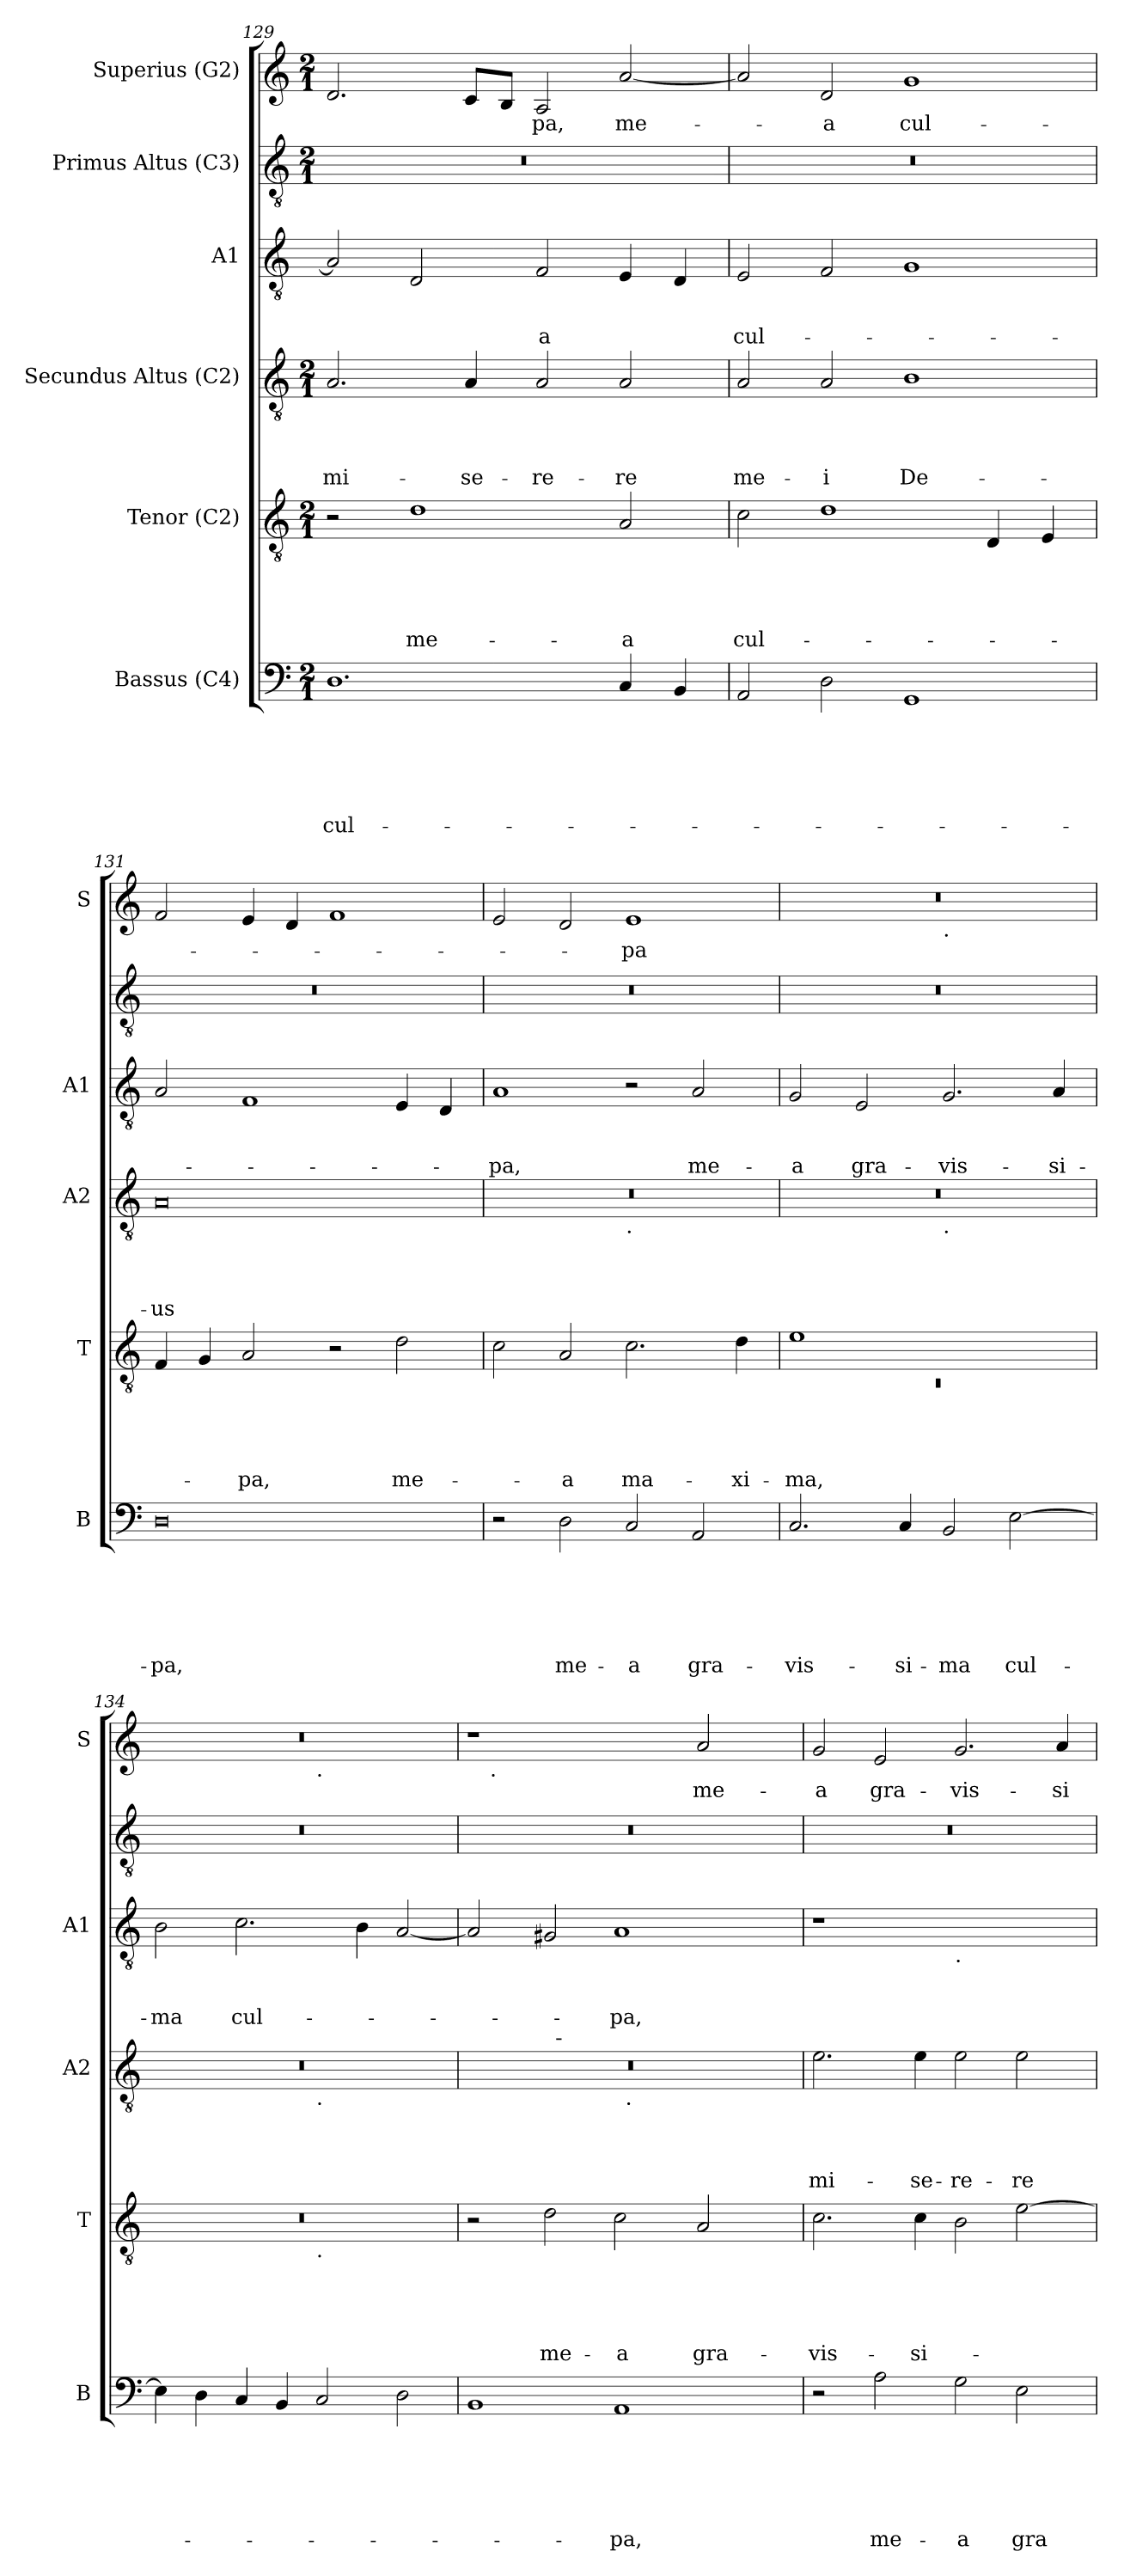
**kern	**text	**text	**text	**text	**text	**text	**kern	**text	**text	**text	**text	**text	**kern	**text	**text	**text	**text	**kern	**text	**text	**text	**kern	**kern	**text
*part6	*part6	*part6	*part6	*part6	*part6	*part6	*part5	*part5	*part5	*part5	*part5	*part5	*part4	*part4	*part4	*part4	*part4	*part3	*part3	*part3	*part3	*part2	*part1	*part1
*staff6	*staff6	*staff6	*staff6	*staff6	*staff6	*staff6	*staff5	*staff5	*staff5	*staff5	*staff5	*staff5	*staff4	*staff4	*staff4	*staff4	*staff4	*staff3	*staff3	*staff3	*staff3	*staff2	*staff1	*staff1
*I"Bassus (C4)	*	*	*	*	*	*	*I"Tenor (C2)	*	*	*	*	*	*I"Secundus Altus (C2)	*	*	*	*	*I"A1	*	*	*	*I"Primus Altus (C3)	*I"Superius (G2)	*
*I'B	*	*	*	*	*	*	*I'T	*	*	*	*	*	*I'A2	*	*	*	*	*I'A1	*	*	*	*	*I'S	*
*clefF4	*	*	*	*	*	*	*clefGv2	*	*	*	*	*	*clefGv2	*	*	*	*	*clefGv2	*	*	*	*clefGv2	*clefG2	*
*k[]	*	*	*	*	*	*	*k[]	*	*	*	*	*	*k[]	*	*	*	*	*k[]	*	*	*	*k[]	*k[]	*
*C:	*	*	*	*	*	*	*C:	*	*	*	*	*	*C:	*	*	*	*	*C:	*	*	*	*C:	*C:	*
*M2/1	*	*	*	*	*	*	*M2/1	*	*	*	*	*	*M2/1	*	*	*	*	*	*	*	*	*M2/1	*M2/1	*
=129	=129	=129	=129	=129	=129	=129	=129	=129	=129	=129	=129	=129	=129	=129	=129	=129	=129	=129	=129	=129	=129	=129	=129	=129
!	!	!	!	!	!	!LO:LY:b	!	!	!	!	!	!	!	!	!	!	!LO:LY:b	!	!	!	!	!	!	!
1.D	.	.	.	.	.	cul-	2r	.	.	.	.	.	2.A/	.	.	.	mi-	2A/]	.	.	.	0r	2.d/	.
!	!	!	!	!	!	!	!	!	!	!	!	!LO:LY:b	!	!	!	!	!	!	!	!	!	!	!	!
.	.	.	.	.	.	.	1d	.	.	.	.	me-	.	.	.	.	.	2D/	.	.	.	.	.	.
!	!	!	!	!	!	!	!	!	!	!	!	!	!	!	!	!	!LO:LY:b	!	!	!	!	!	!	!
.	.	.	.	.	.	.	.	.	.	.	.	.	4A/	.	.	.	-se-	.	.	.	.	.	8c/L	.
.	.	.	.	.	.	.	.	.	.	.	.	.	.	.	.	.	.	.	.	.	.	.	8B/J	.
!	!	!	!	!	!	!	!	!	!	!	!	!	!	!	!	!	!LO:LY:b	!	!	!	!LO:LY:b	!	!	!LO:LY:b
.	.	.	.	.	.	.	.	.	.	.	.	.	2A/	.	.	.	-re-	2F/	.	.	-a	.	2A/	-pa,
!	!	!	!	!	!	!	!	!	!	!	!	!LO:LY:b	!	!	!	!	!LO:LY:b	!	!	!	!	!	!	!LO:LY:b
4C/	.	.	.	.	.	.	2A/	.	.	.	.	-a	2A/	.	.	.	-re	4E/	.	.	.	.	[<2a/	me-
4BB/	.	.	.	.	.	.	.	.	.	.	.	.	.	.	.	.	.	4D/	.	.	.	.	.	.
!!LO:LB:g=z
=130	=130	=130	=130	=130	=130	=130	=130	=130	=130	=130	=130	=130	=130	=130	=130	=130	=130	=130	=130	=130	=130	=130	=130	=130
!	!	!	!	!	!	!	!	!	!	!	!	!LO:LY:b	!	!	!	!	!LO:LY:b	!	!	!	!LO:LY:b	!	!	!
2AA/	.	.	.	.	.	.	2c\	.	.	.	.	cul-	2A/	.	.	.	me-	2E/	.	.	cul-	0r	2a/]	.
!	!	!	!	!	!	!	!	!	!	!	!	!	!	!	!	!	!LO:LY:b	!	!	!	!	!	!	!LO:LY:b
2D\	.	.	.	.	.	.	1d	.	.	.	.	.	2A/	.	.	.	-i	2F/	.	.	.	.	2d/	-a
!	!	!	!	!	!	!	!	!	!	!	!	!	!	!	!	!	!LO:LY:b	!	!	!	!	!	!	!LO:LY:b
1GG	.	.	.	.	.	.	.	.	.	.	.	.	1B	.	.	.	De-	1G	.	.	.	.	1g	cul-
.	.	.	.	.	.	.	4D/	.	.	.	.	.	.	.	.	.	.	.	.	.	.	.	.	.
.	.	.	.	.	.	.	4E/	.	.	.	.	.	.	.	.	.	.	.	.	.	.	.	.	.
=131	=131	=131	=131	=131	=131	=131	=131	=131	=131	=131	=131	=131	=131	=131	=131	=131	=131	=131	=131	=131	=131	=131	=131	=131
!	!	!	!	!	!	!LO:LY:b	!	!	!	!	!	!	!	!	!	!	!LO:LY:b:rj	!	!	!	!	!	!	!
0D	.	.	.	.	.	-pa,	4F/	.	.	.	.	.	0A	.	.	.	-us	2A/	.	.	.	0r	2f/	.
.	.	.	.	.	.	.	4G/	.	.	.	.	.	.	.	.	.	.	.	.	.	.	.	.	.
!	!	!	!	!	!	!	!	!	!	!	!	!LO:LY:b	!	!	!	!	!	!	!	!	!	!	!	!
.	.	.	.	.	.	.	2A/	.	.	.	.	-pa,	.	.	.	.	.	1F	.	.	.	.	4e/	.
.	.	.	.	.	.	.	.	.	.	.	.	.	.	.	.	.	.	.	.	.	.	.	4d/	.
.	.	.	.	.	.	.	2r	.	.	.	.	.	.	.	.	.	.	.	.	.	.	.	1f	.
!	!	!	!	!	!	!	!	!	!	!	!	!LO:LY:b	!	!	!	!	!	!	!	!	!	!	!	!
.	.	.	.	.	.	.	2d\	.	.	.	.	me-	.	.	.	.	.	4E/	.	.	.	.	.	.
.	.	.	.	.	.	.	.	.	.	.	.	.	.	.	.	.	.	4D/	.	.	.	.	.	.
=132	=132	=132	=132	=132	=132	=132	=132	=132	=132	=132	=132	=132	=132	=132	=132	=132	=132	=132	=132	=132	=132	=132	=132	=132
!	!	!	!	!	!	!	!	!	!	!	!	!	!	!	!	!	!	!	!	!	!LO:LY:b	!	!	!
*	*	*	*	*	*	*	*	*	*	*	*	*	*^	*	*	*	*	*	*	*	*	*	*	*
2r	.	.	.	.	.	.	2c\	.	.	.	.	.	0r	1ryy	.	.	.	.	1A	.	.	-pa,	0r	2e/	.
!	!	!	!	!	!	!LO:LY:b	!	!	!	!	!	!LO:LY:b	!	!	!	!	!	!	!	!	!	!	!	!	!
2D\	.	.	.	.	.	me-	2A/	.	.	.	.	-a	.	.	.	.	.	.	.	.	.	.	.	2d/	.
!	!	!	!	!	!	!	!	!	!	!	!	!	!	!LO:TX:b:t=.	!	!	!	!	!	!	!	!	!	!	!
!	!	!	!	!	!	!LO:LY:b	!	!	!	!	!	!LO:LY:b	!	!	!	!	!	!	!	!	!	!	!	!	!LO:LY:b
2C/	.	.	.	.	.	-a	2.c\	.	.	.	.	ma-	.	1ryy	.	.	.	.	2r	.	.	.	.	1e	-pa
!	!	!	!	!	!	!LO:LY:b	!	!	!	!	!	!	!	!	!	!	!	!	!	!	!	!LO:LY:b	!	!	!
2AA/	.	.	.	.	.	gra-	.	.	.	.	.	.	.	.	.	.	.	.	2A/	.	.	me-	.	.	.
!	!	!	!	!	!	!	!	!	!	!	!	!LO:LY:b	!	!	!	!	!	!	!	!	!	!	!	!	!
.	.	.	.	.	.	.	4d\	.	.	.	.	-xi-	.	.	.	.	.	.	.	.	.	.	.	.	.
=133	=133	=133	=133	=133	=133	=133	=133	=133	=133	=133	=133	=133	=133	=133	=133	=133	=133	=133	=133	=133	=133	=133	=133	=133	=133
*	*	*	*	*	*	*	*^	*	*	*	*	*	*	*	*	*	*	*	*	*	*	*	*	*	*
!	!	!	!	!	!	!LO:LY:b	!	!LO:N:vis=1	!	!	!	!	!LO:LY:b	!	!	!	!	!	!	!	!	!	!LO:LY:b	!	!	!
*	*	*	*	*	*	*	*	*	*	*	*	*	*	*	*	*	*	*	*	*	*	*	*	*	*^	*
2.C/	.	.	.	.	.	-vis-	1e	0rC	.	.	.	.	-ma,	0r	1ryy	.	.	.	.	2G/	.	.	-a	0r	0r	1ryy	.
!	!	!	!	!	!	!	!	!	!	!	!	!	!	!	!	!	!	!	!	!	!	!	!LO:LY:b	!	!	!	!
.	.	.	.	.	.	.	.	.	.	.	.	.	.	.	.	.	.	.	.	2E/	.	.	gra-	.	.	.	.
!	!	!	!	!	!	!LO:LY:b	!	!	!	!	!	!	!	!	!	!	!	!	!	!	!	!	!	!	!	!	!
4C/	.	.	.	.	.	-si-	.	.	.	.	.	.	.	.	.	.	.	.	.	.	.	.	.	.	.	.	.
!	!	!	!	!	!	!	!	!	!	!	!	!	!	!	!	!	!	!	!	!	!	!	!	!	!	!LO:TX:b:t=.	!
!	!	!	!	!	!	!	!	!	!	!	!	!	!	!	!LO:TX:b:t=.	!	!	!	!	!	!	!	!	!	!	!	!
!	!	!	!	!	!	!LO:LY:b:rj	!	!	!	!	!	!	!	!	!	!	!	!	!	!	!	!	!LO:LY:b	!	!	!	!
2BB/	.	.	.	.	.	-ma	1ryy	.	.	.	.	.	.	.	1ryy	.	.	.	.	2.G/	.	.	-vis-	.	.	1ryy	.
!	!	!	!	!	!	!LO:LY:b	!	!	!	!	!	!	!	!	!	!	!	!	!	!	!	!	!	!	!	!	!
[>2E\	.	.	.	.	.	cul-	.	.	.	.	.	.	.	.	.	.	.	.	.	.	.	.	.	.	.	.	.
!	!	!	!	!	!	!	!	!	!	!	!	!	!	!	!	!	!	!	!	!	!	!	!LO:LY:b	!	!	!	!
.	.	.	.	.	.	.	.	.	.	.	.	.	.	.	.	.	.	.	.	4A/	.	.	-si-	.	.	.	.
=134	=134	=134	=134	=134	=134	=134	=134	=134	=134	=134	=134	=134	=134	=134	=134	=134	=134	=134	=134	=134	=134	=134	=134	=134	=134	=134	=134
!	!	!	!	!	!	!	!	!	!	!	!	!	!	!	!	!	!	!	!	!	!	!	!LO:LY:b	!	!	!	!
4E\]	.	.	.	.	.	.	0r	1ryy	.	.	.	.	.	0r	1ryy	.	.	.	.	2B\	.	.	-ma	0r	0r	1ryy	.
4D\	.	.	.	.	.	.	.	.	.	.	.	.	.	.	.	.	.	.	.	.	.	.	.	.	.	.	.
!	!	!	!	!	!	!	!	!	!	!	!	!	!	!	!	!	!	!	!	!	!	!	!LO:LY:b	!	!	!	!
4C/	.	.	.	.	.	.	.	.	.	.	.	.	.	.	.	.	.	.	.	2.c\	.	.	cul-	.	.	.	.
4BB/	.	.	.	.	.	.	.	.	.	.	.	.	.	.	.	.	.	.	.	.	.	.	.	.	.	.	.
!	!	!	!	!	!	!	!	!	!	!	!	!	!	!	!	!	!	!	!	!	!	!	!	!	!	!LO:TX:b:t=.	!
!	!	!	!	!	!	!	!	!	!	!	!	!	!	!	!LO:TX:b:t=.	!	!	!	!	!	!	!	!	!	!	!	!
!	!	!	!	!	!	!	!	!LO:TX:b:t=.	!	!	!	!	!	!	!	!	!	!	!	!	!	!	!	!	!	!	!
2C/	.	.	.	.	.	.	.	1ryy	.	.	.	.	.	.	1ryy	.	.	.	.	.	.	.	.	.	.	1ryy	.
.	.	.	.	.	.	.	.	.	.	.	.	.	.	.	.	.	.	.	.	4B\	.	.	.	.	.	.	.
2D\	.	.	.	.	.	.	.	.	.	.	.	.	.	.	.	.	.	.	.	[>2A/	.	.	.	.	.	.	.
*	*	*	*	*	*	*	*v	*v	*	*	*	*	*	*	*	*	*	*	*	*	*	*	*	*	*	*	*
!!LO:PB:g=z	!!
=135	=135	=135	=135	=135	=135	=135	=135	=135	=135	=135	=135	=135	=135	=135	=135	=135	=135	=135	=135	=135	=135	=135	=135	=135	=135	=135
*	*	*	*	*	*	*	*	*	*	*	*	*	*	*^	*	*	*	*	*	*	*	*	*	*	*	*
1BB	.	.	.	.	.	.	2r	.	.	.	.	.	0r	2ryy	1ryy	.	.	.	.	2A/]	.	.	.	0r	1r	16.ryy	.
!	!	!	!	!	!	!	!	!	!	!	!	!	!	!	!	!	!	!	!	!	!	!	!	!	!	!LO:TX:b:t=.	!
.	.	.	.	.	.	.	.	.	.	.	.	.	.	.	.	.	.	.	.	.	.	.	.	.	.	1ryy	.
!	!	!	!	!	!	!	!	!	!	!	!	!LO:LY:b	!	!	!	!	!	!	!	!	!	!	!	!	!	!	!
.	.	.	.	.	.	.	2d\	.	.	.	.	me-	.	32ryy	.	.	.	.	.	2G#/	.	.	.	.	.	.	.
!	!	!	!	!	!	!	!	!	!	!	!	!	!	!LO:TX:a:t=-	!	!	!	!	!	!	!	!	!	!	!	!	!
.	.	.	.	.	.	.	.	.	.	.	.	.	.	1ryy	.	.	.	.	.	.	.	.	.	.	.	.	.
!	!	!	!	!	!	!LO:LY:b	!	!	!	!	!	!LO:LY:b	!	!	!	!	!	!	!	!	!	!	!LO:LY:b	!	!	!	!
1AA	.	.	.	.	.	-pa,	2c\	.	.	.	.	-a	.	.	32ryy	.	.	.	.	1A	.	.	-pa,	.	2ryy	.	.
!	!	!	!	!	!	!	!	!	!	!	!	!	!	!	!LO:TX:b:t=.	!	!	!	!	!	!	!	!	!	!	!	!
.	.	.	.	.	.	.	.	.	.	.	.	.	.	.	2ryy	.	.	.	.	.	.	.	.	.	.	.	.
.	.	.	.	.	.	.	.	.	.	.	.	.	.	.	.	.	.	.	.	.	.	.	.	.	.	2ryy	.
!	!	!	!	!	!	!	!	!	!	!	!	!LO:LY:b	!	!	!	!	!	!	!	!	!	!	!	!	!	!	!LO:LY:b
.	.	.	.	.	.	.	2A/	.	.	.	.	gra-	.	.	.	.	.	.	.	.	.	.	.	.	2a/	.	me-
.	.	.	.	.	.	.	.	.	.	.	.	.	.	4...ryy	4...ryy	.	.	.	.	.	.	.	.	.	.	.	.
.	.	.	.	.	.	.	.	.	.	.	.	.	.	.	.	.	.	.	.	.	.	.	.	.	.	4ryy	.
.	.	.	.	.	.	.	.	.	.	.	.	.	.	.	.	.	.	.	.	.	.	.	.	.	.	8ryy	.
.	.	.	.	.	.	.	.	.	.	.	.	.	.	.	.	.	.	.	.	.	.	.	.	.	.	32ryy	.
=136	=136	=136	=136	=136	=136	=136	=136	=136	=136	=136	=136	=136	=136	=136	=136	=136	=136	=136	=136	=136	=136	=136	=136	=136	=136	=136	=136
!	!	!	!	!	!	!	!	!	!	!	!	!LO:LY:b	!	!	!	!	!	!	!LO:LY:b	!	!	!	!	!	!	!	!LO:LY:b
*	*	*	*	*	*	*	*	*	*	*	*	*	*v	*v	*v	*	*	*	*	*	*	*	*	*	*v	*v	*
2r	.	.	.	.	.	.	2.c\	.	.	.	.	-vis-	2.e\	.	.	.	mi-	1r	.	.	.	0r	2g/	-a
!	!	!	!	!	!	!LO:LY:b	!	!	!	!	!	!	!	!	!	!	!	!	!	!	!	!	!	!LO:LY:b
2A\	.	.	.	.	.	me-	.	.	.	.	.	.	.	.	.	.	.	.	.	.	.	.	2e/	gra-
!	!	!	!	!	!	!	!	!	!	!	!	!LO:LY:b	!	!	!	!	!LO:LY:b	!	!	!	!	!	!	!
.	.	.	.	.	.	.	4c\	.	.	.	.	-si-	4e\	.	.	.	-se-	.	.	.	.	.	.	.
!	!	!	!	!	!	!	!	!	!	!	!	!	!	!	!	!	!	!LO:TX:b:t=.	!	!	!	!	!	!
!	!	!	!	!	!	!LO:LY:b	!	!	!	!	!	!	!	!	!	!	!LO:LY:b	!	!	!	!	!	!	!LO:LY:b
2G\	.	.	.	.	.	-a	2B\	.	.	.	.	.	2e\	.	.	.	-re-	1ryy	.	.	.	.	2.g/	-vis-
!	!	!	!	!	!	!LO:LY:b	!	!	!	!	!	!	!	!	!	!	!LO:LY:b	!	!	!	!	!	!	!
2E\	.	.	.	.	.	gra-	[>2e\	.	.	.	.	.	2e\	.	.	.	-re	.	.	.	.	.	.	.
!	!	!	!	!	!	!	!	!	!	!	!	!	!	!	!	!	!	!	!	!	!	!	!	!LO:LY:b
.	.	.	.	.	.	.	.	.	.	.	.	.	.	.	.	.	.	.	.	.	.	.	4a/	-si-
=	=	=	=	=	=	=	=	=	=	=	=	=	=	=	=	=	=	=	=	=	=	=	=	=
*-	*-	*-	*-	*-	*-	*-	*-	*-	*-	*-	*-	*-	*-	*-	*-	*-	*-	*-	*-	*-	*-	*-	*-	*-
